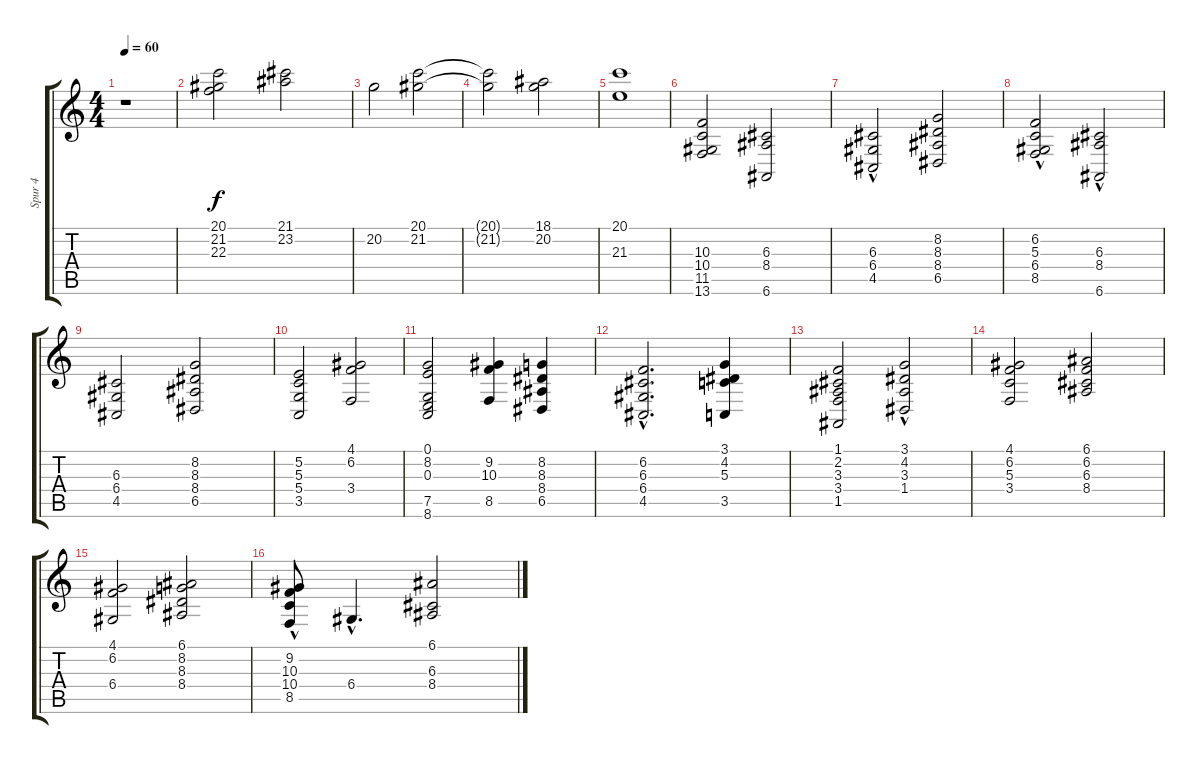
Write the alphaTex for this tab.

\track ("Spur 4" "Spur 4") {instrument stringensemble1}
\staff {score tabs}
\tuning (E4 B3 G3 D3 A2 E2) {hide}
\ts (4 4)
\tempo 60
\clef g2
\ks c
r.1{dy f instrument stringensemble1} |
(20.1 21.2 22.3).2 (21.1 23.2).2 |
20.2.2 (20.1 21.2).2 |
(20.1{t} 21.2{t}).2 (18.1 20.2).2 |
(20.1 21.3).1 |
(10.3 10.4 11.5 13.6).2 (6.3 8.4 6.6).2 |
(6.3{hac} 6.4 4.5).2 (8.2 8.3 8.4 6.5).2 |
(6.2 5.3 6.4{hac} 8.5).2 (6.3 8.4{hac} 6.6).2 |
(6.3 6.4 4.5).2 (8.2 8.3 8.4 6.5).2 |
(5.2 5.3 5.4 3.5).2 (4.1 6.2 3.4).2 |
(0.1 8.2 0.3 7.5 8.6).2 (9.2 10.3 8.5).4 (8.2 8.3 8.4 6.5).4 |
(6.2{hac} 6.3{hac} 6.4{hac} 4.5{hac}).2{d} (3.1 4.2 5.3 3.5).4 |
(1.1 2.2 3.3 3.4 1.5).2 (3.1 4.2{hac} 3.3 1.4).2 |
(4.1 6.2 5.3 3.4).2 (6.1 6.2 6.3 8.4).2 |
(4.1 6.2 6.4).2 (6.1 8.2 8.3 8.4).2 |
(9.2 10.3 10.4{hac} 8.5).8 6.4{hac}.4{d} (6.1 6.3 8.4).2
